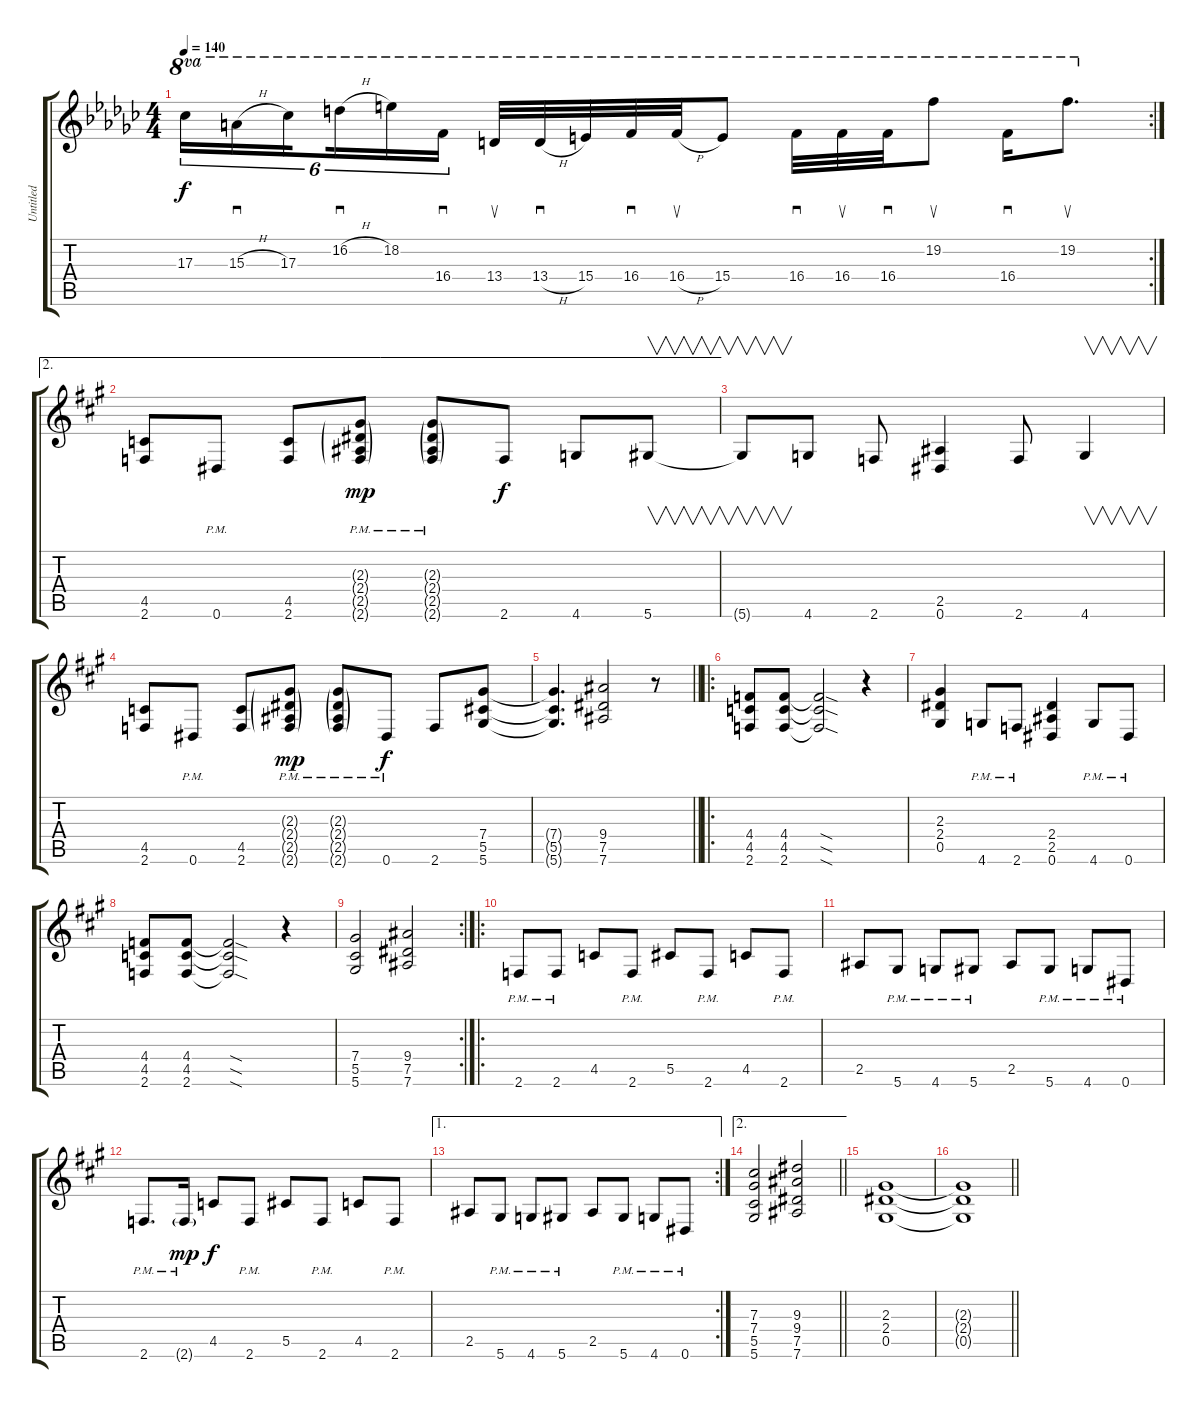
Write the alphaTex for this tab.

\track ("Untitled" "Untitled") {instrument distortionguitar}
\staff {score tabs}
\tuning (Eb4 Bb3 Gb3 Db3 Ab2 Eb2) {hide}
\rc 2
\ts (4 4)
\tempo 140
\clef g2
\ks gb
17.3.16{tu (6 4) ot 8va dy f} 15.3{h}.16{sd tu (6 4) ot 8va} 17.3.16{tu (6 4) ot 8va beam splitsecondary} 16.2{h}.16{sd tu (6 4) ot 8va} 18.2.16{tu (6 4) ot 8va} 16.4.16{sd tu (6 4) ot 8va} 13.4.32{su ot 8va} 13.4{h}.32{sd ot 8va} 15.4.32{ot 8va} 16.4.32{sd ot 8va} 16.4{h}.32{su ot 8va} 15.4.8{ot 8va} 16.4.32{sd ot 8va} 16.4.32{su ot 8va} 16.4.32{sd ot 8va} 19.2.8{su ot 8va} 16.4.16{sd ot 8va} 19.2.8{d su ot 8va} |
\ae 2
\ks a
(4.5 2.6).8 0.6{pm}.8 (4.5 2.6).8 (2.3{g pm} 2.4{g pm} 2.5{g pm} 2.6{g pm}).8{dy mp} (2.3{g pm} 2.4{g pm} 2.5{g pm} 2.6{g pm}).8 2.6.8{dy f} 4.6.8 5.6.8{v} |
5.6{t}.8{v} 4.6.8 2.6.8 (2.5 0.6).4 2.6.8 4.6.4{v} |
(4.5 2.6).8 0.6{pm}.8 (4.5 2.6).8 (2.3{g pm} 2.4{g pm} 2.5{g pm} 2.6{g pm}).8{dy mp} (2.3{g pm} 2.4{g pm} 2.5{g pm} 2.6{g pm}).8 0.6{pm}.8{dy f} 2.6.8 (7.4 5.5 5.6).8 |
\barLineRight lightlight
(7.4{t} 5.5{t} 5.6{t}).4{d} (9.4 7.5 7.6).2 r.8 |
\ro
(4.4 4.5 2.6).8 (4.4 4.5 2.6).8 (4.4{sod t} 4.5{sod t} 2.6{sod t}).2 r.4 |
(2.3 2.4 0.5).4 4.6{pm}.8 2.6{pm}.8 (2.4 2.5 0.6).4 4.6{pm}.8 0.6{pm}.8 |
(4.4 4.5 2.6).8 (4.4 4.5 2.6).8 (4.4{sod t} 4.5{sod t} 2.6{sod t}).2 r.4 |
\rc 2
(7.4 5.5 5.6).2 (9.4 7.5 7.6).2 |
\ro
2.6{pm}.8 2.6{pm}.8 4.5.8 2.6{pm}.8 5.5.8 2.6{pm}.8 4.5.8 2.6{pm}.8 |
2.5.8 5.6{pm}.8 4.6{pm}.8 5.6{pm}.8 2.5.8 5.6{pm}.8 4.6{pm}.8 0.6{pm}.8 |
2.6{pm}.8{d} 2.6{g pm}.16{dy mp} 4.5.8{dy f} 2.6{pm}.8 5.5.8 2.6{pm}.8 4.5.8 2.6{pm}.8 |
\ae 1
\rc 2
2.5.8 5.6{pm}.8 4.6{pm}.8 5.6{pm}.8 2.5.8 5.6{pm}.8 4.6{pm}.8 0.6{pm}.8 |
\ae 2
\barLineRight lightlight
(7.3 7.4 5.5 5.6).2 (9.3 9.4 7.5 7.6).2 |
(2.3 2.4 0.5).1 |
\barLineRight lightlight
(2.3{t} 2.4{t} 0.5{t}).1
